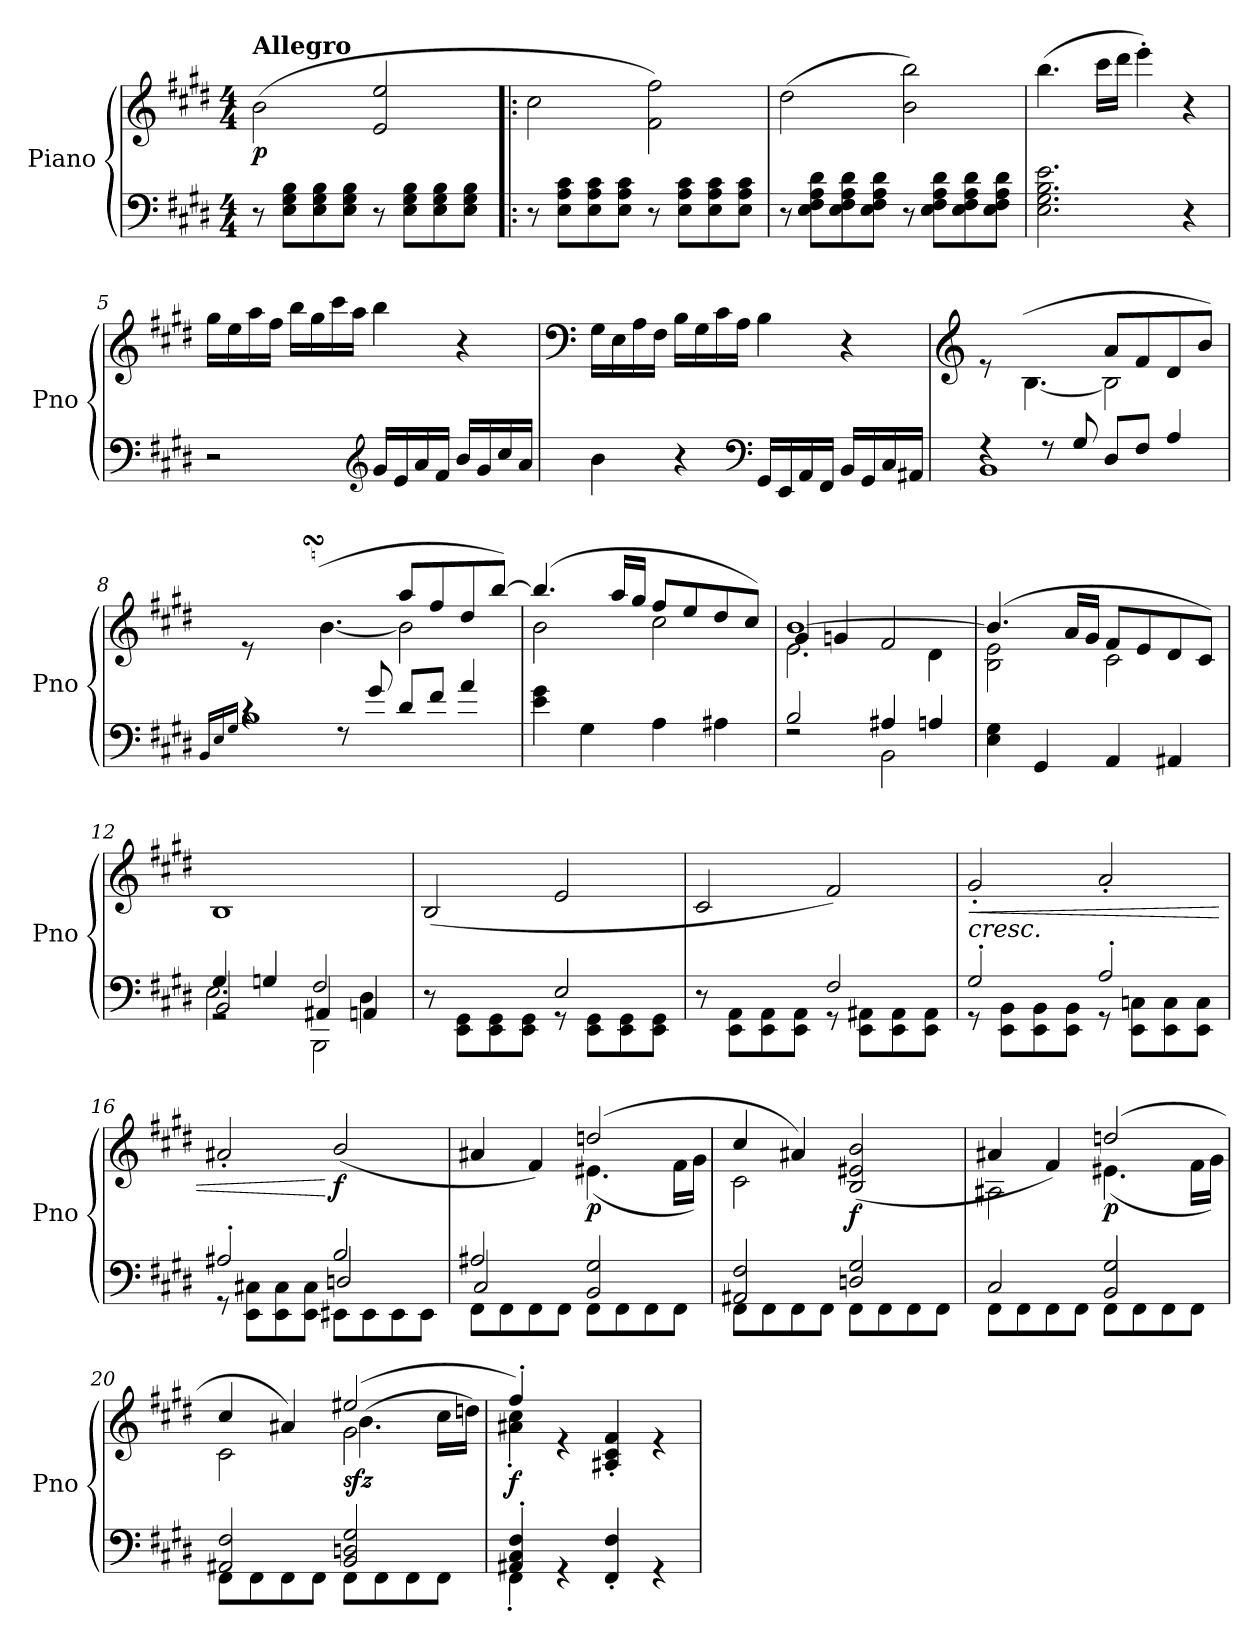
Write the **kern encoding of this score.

**kern	**kern	**dynam
*part1	*part1	*part1
*staff2	*staff1	*staff1/2
*I"Piano	*	*
*I'Pno	*	*
*clefF4	*clefG2	*
*k[f#c#g#d#]	*k[f#c#g#d#]	*
*M4/4	*M4/4	*
=1	=1	=1
!	!LO:TX:a:B:t=Allegro	!
!	!	!LO:DY:b
8r	(2b\	p
8E\ 8G#\ 8B\L	.	.
8E\ 8G#\ 8B\	.	.
8E\ 8G#\ 8B\J	.	.
8r	2e/ 2ee/	.
8E\ 8G#\ 8B\L	.	.
8E\ 8G#\ 8B\	.	.
8E\ 8G#\ 8B\J	.	.
=2!|:	=2!|:	=2!|:
8r	2cc#\	.
8E\ 8A\ 8c#\L	.	.
8E\ 8A\ 8c#\	.	.
8E\ 8A\ 8c#\J	.	.
8r	2f#\ 2ff#\)	.
8E\ 8A\ 8c#\L	.	.
8E\ 8A\ 8c#\	.	.
8E\ 8A\ 8c#\J	.	.
=3	=3	=3
8r	(2dd#\	.
8E\ 8F#\ 8A\ 8d#\L	.	.
8E\ 8F#\ 8A\ 8d#\	.	.
8E\ 8F#\ 8A\ 8d#\J	.	.
8r	2b\ 2bb\)	.
8E\ 8F#\ 8A\ 8d#\L	.	.
8E\ 8F#\ 8A\ 8d#\	.	.
8E\ 8F#\ 8A\ 8d#\J	.	.
=4	=4	=4
2.E\ 2.G#\ 2.B\ 2.e\	(4.bb\	.
.	16ccc#\LL	.
.	16ddd#\JJ	.
.	4eee'\)	.
4r	4r	.
!!LO:LB:g=z
=5	=5	=5
2r	16gg#\LL	.
.	16ee\	.
.	16aa\	.
.	16ff#\JJ	.
.	16bb\LL	.
.	16gg#\	.
.	16ccc#\	.
.	16aa\JJ	.
*clefG2	*	*
16g#/LL	4bb\	.
16e/	.	.
16a/	.	.
16f#/JJ	.	.
16b/LL	4r	.
16g#/	.	.
16cc#/	.	.
16a/JJ	.	.
=6	=6	=6
*	*clefF4	*
4b\	16G#\LL	.
.	16E\	.
.	16A\	.
.	16F#\JJ	.
4r	16B\LL	.
.	16G#\	.
.	16c#\	.
.	16A\JJ	.
*clefF4	*	*
16GG#/LL	4B\	.
16EE/	.	.
16AA/	.	.
16FF#/JJ	.	.
16BB/LL	4r	.
16GG#/	.	.
16C#/	.	.
16AA#X/JJ	.	.
=7	=7	=7
*	*clefG2	*
*^	*^	*
4rF	1BB	8re	8ryy	.
.	.	(8B/Lyy	[4.B\	.
8rF	.	8g#/	.	.
8G#/	.	8e/J	.	.
8D#/L	.	8a/L	2B\]	.
8F#/J	.	8f#/	.	.
4A/	.	8d#/	.	.
.	.	8b/J)	.	.
*	*	*v	*v	*
!!LO:LB:g=z
=8	=8	=8	=8
.	16qBB/LL	.	.
.	16qE/	.	.
.	16qG#/JJ	.	.
*	*	*^	*
*	*	*	*^	*
*	*	*	*	*Xtuplet	*
4rc	1B	8re	8ryy	24cc#!yy	.
.	.	.	.	24b!yy	.
.	.	.	.	24a#X!yy	.
.	.	(>8bsSSS/Lyy	[4.b\	2..ryy	.
8rF	.	8gg#/	.	.	.
8g#/	.	8ee/J	.	.	.
8d#/L	.	8aa/L	2b\]	.	.
8f#/J	.	8ff#/	.	.	.
4a/	.	8dd#/	.	.	.
.	.	[8bb/J)	.	.	.
*v	*v	*	*	*	*
*	*	*v	*v	*
=9	=9	=9	=9
4e\ 4g#\	(4.bb/]	2b\	.
4G#\	.	.	.
.	16aa/LL	.	.
.	16gg#/JJ	.	.
4A\	8ff#/L	2cc#\	.
.	8ee/	.	.
4A#X\	8dd#/	.	.
.	8cc#/J)	.	.
=10	=10	=10	=10
*^	*	*^	*
2B/	2rF	[1b	2.e\	4g#/	.
.	.	.	.	4gn/	.
4A#X/	2BB\	.	.	2f#/	.
4An/	.	.	4d#\	.	.
*v	*v	*	*	*	*
*	*	*v	*v	*
=11	=11	=11	=11
4E\ 4G#\	(4.b/]	2B\ 2e\	.
4GG#/	.	.	.
.	16a/LL	.	.
.	16g#/JJ	.	.
4AA/	8f#/L	2c#\	.
.	8e/	.	.
4AA#X/	8d#/	.	.
.	8c#/J)	.	.
*	*v	*v	*
=12	=12	=12
*^	*	*
*	*^	*	*
*	*	*^	*	*
4G#/	2BB/	2.E\	2rGG	1B	.
4Gn/	.	.	.	.	.
2F#/	4AA#X/	.	2BBB\	.	.
.	4AAn/	4D#\	.	.	.
*	*v	*v	*v	*	*
!!LO:LB:g=z
=13	=13	=13	=13
2ryy	8r	(2B/	.
.	8EE\ 8GG#\L	.	.
.	8EE\ 8GG#\	.	.
.	8EE\ 8GG#\J	.	.
2E/	8rGG	2e/	.
.	8EE\ 8GG#\L	.	.
.	8EE\ 8GG#\	.	.
.	8EE\ 8GG#\J	.	.
=14	=14	=14	=14
2ryy	8r	2c#/	.
.	8EE\ 8AA\L	.	.
.	8EE\ 8AA\	.	.
.	8EE\ 8AA\J	.	.
2F#/	8rGG	2f#/)	.
.	8EE\ 8AA#X\L	.	.
.	8EE\ 8AA#\	.	.
.	8EE\ 8AA#\J	.	.
=15	=15	=15	=15
!	!	!LO:TX:b:i:t=cresc.	!
!	!	!	!LO:HP:b
2G#'/	8r	2g#'/	<
.	8EE\ 8BB\L	.	.
.	8EE\ 8BB\	.	.
.	8EE\ 8BB\J	.	.
2A'/	8r	2a'/	.
.	8EE\ 8Cn\L	.	.
.	8EE\ 8C\	.	.
.	8EE\ 8C\J	.	.
=16	=16	=16	=16
*	*^	*	*
2A#X'/	8rGG	2ryy	2a#X'/	.
.	8EE\ 8C#X\L	.	.	.
.	8EE\ 8C#\	.	.	.
.	8EE\ 8C#\J	.	.	.
!	!	!	!	!LO:DY:n=1:b
2B/	8EE#X\L	2Dn/	(2b/	[ f
.	8EE#\	.	.	.
.	8EE#\	.	.	.
.	8EE#\J	.	.	.
!!LO:LB:g=z
=17	=17	=17	=17	=17
*	*	*	*^	*
2A#X/	2C#/	8FF#\L	4a#X/	2ryy	.
.	.	8FF#\	.	.	.
.	.	8FF#\	4f#/)	.	.
.	.	8FF#\J	.	.	.
!	!	!	!	!	!LO:DY:b
2ryy	2BB/ 2G#/	8FF#\L	(2ddn/	(4.e#X\	p
.	.	8FF#\	.	.	.
.	.	8FF#\	.	.	.
.	.	8FF#\J	.	16f#\LL	.
.	.	.	.	16g#\JJ)	.
*	*v	*v	*	*	*
=18	=18	=18	=18	=18
2AA#X/ 2F#/	8FF#\L	4cc#/	2c#\	.
.	8FF#\	.	.	.
.	8FF#\	4a#X/)	.	.
.	8FF#\J	.	.	.
!	!	!	!	!LO:DY:b
2Dn/ 2G#/	8FF#\L	(2B/ 2e#X/ 2b/	2ryy	f
.	8FF#\	.	.	.
.	8FF#\	.	.	.
.	8FF#\J	.	.	.
=19	=19	=19	=19	=19
2C#/	8FF#\L	4a#X/	2A#X\	.
.	8FF#\	.	.	.
.	8FF#\	4f#/)	.	.
.	8FF#\J	.	.	.
!	!	!	!	!LO:DY:b
2BB/ 2G#/	8FF#\L	(2ddn/	(4.e#X\	p
.	8FF#\	.	.	.
.	8FF#\	.	.	.
.	8FF#\J	.	16f#\LL	.
.	.	.	16g#\JJ)	.
=20	=20	=20	=20	=20
*	*	*	*^	*
2AA#X/ 2F#/	8FF#\L	4cc#/	2c#\	2ryy	.
.	8FF#\	.	.	.	.
.	8FF#\	4a#X/)	.	.	.
.	8FF#\J	.	.	.	.
!	!	!	!	!	!LO:DY:b
2BB/ 2Dn/ 2G#/	8FF#\L	(>2ee#X/	2g#\	(>4.b\	sfz
.	8FF#\	.	.	.	.
.	8FF#\	.	.	.	.
.	8FF#\J	.	.	16cc#\LL	.
.	.	.	.	16ddn\JJ)	.
=21	=21	=21	=21	=21	=21
!	!	!	!	!	!LO:DY:b
*	*	*	*v	*v	*
4AA#X/' 4C#/' 4F#/'	4FF#'\	4ff#'/)	4a#X\' 4cc#\'	f
4rGG	2.ryy	4re	2.ryy	.
4FF#/' 4F#/'	.	4A#X/' 4c#/' 4f#/'	.	.
4rGG	.	4re	.	.
*v	*v	*	*	*
*	*v	*v	*
=	=	=
*-	*-	*-
